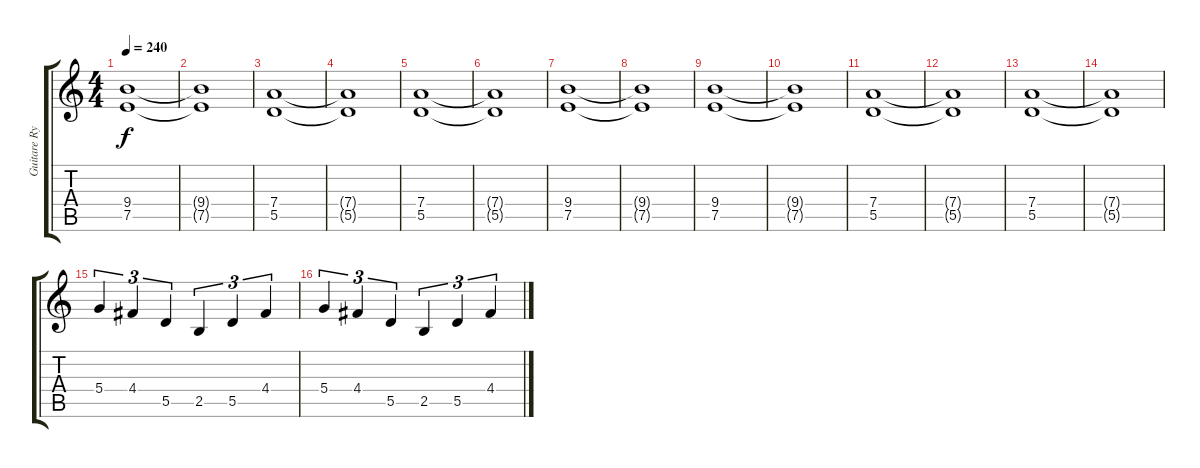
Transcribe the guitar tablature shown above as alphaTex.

\track ("Guitare Rythme" "Guitare Ry") {instrument overdrivenguitar}
\staff {score tabs}
\tuning (E4 B3 G3 D3 A2 E2) {hide}
\ts (4 4)
\tempo 240
\clef g2
\ks c
(9.4 7.5).1{dy f} |
(9.4{t} 7.5{t}).1 |
(7.4 5.5).1 |
(7.4{t} 5.5{t}).1 |
(7.4 5.5).1 |
(7.4{t} 5.5{t}).1 |
(9.4 7.5).1 |
(9.4{t} 7.5{t}).1 |
(9.4 7.5).1 |
(9.4{t} 7.5{t}).1 |
(7.4 5.5).1 |
(7.4{t} 5.5{t}).1 |
(7.4 5.5).1 |
(7.4{t} 5.5{t}).1 |
5.4.4{tu (3 2)} 4.4.4{tu (3 2)} 5.5.4{tu (3 2)} 2.5.4{tu (3 2)} 5.5.4{tu (3 2)} 4.4.4{tu (3 2)} |
5.4.4{tu (3 2)} 4.4.4{tu (3 2)} 5.5.4{tu (3 2)} 2.5.4{tu (3 2)} 5.5.4{tu (3 2)} 4.4.4{tu (3 2)}
